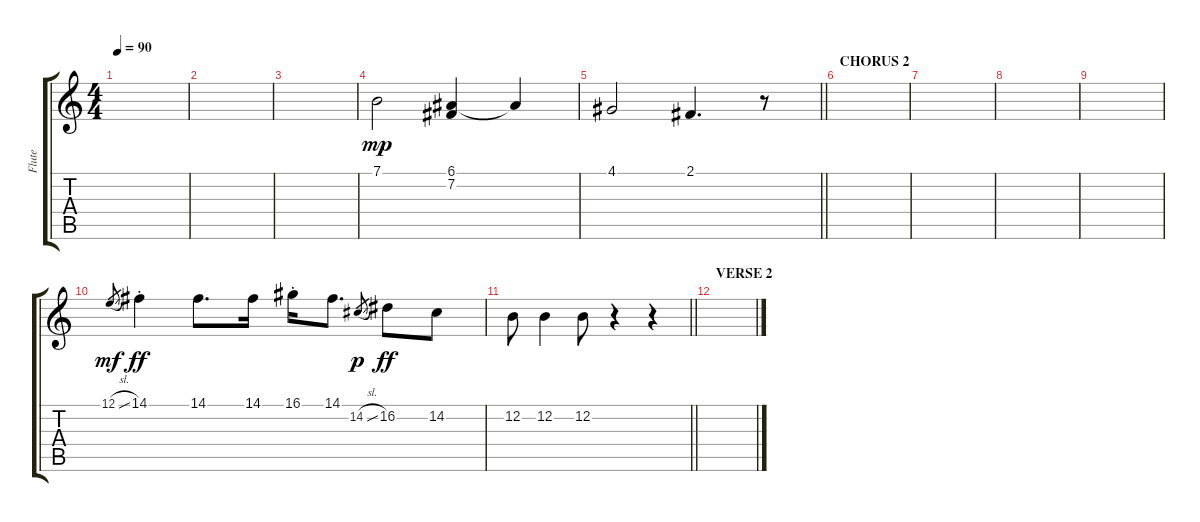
\track ("Flute" "Flute") {instrument recorder}
\staff {score tabs}
\tuning (E4 B3 G3 D3 A2 E2) {hide}
\ts (4 4)
\tempo 90
\clef g2
\ks c
|
|
|
7.1.2{dy mp} (6.1 7.2).4 6.1{t}.4 |
\barLineRight lightlight
4.1.2 2.1.4{d} r.8 |
\section ("" "CHORUS 2")
|
|
|
|
12.1{sl}.8{gr dy mf} 14.1{st}.4{dy ff} 14.1.8{d} 14.1.16 16.1{st}.16 14.1.8{d} 14.2{sl}.8{gr dy p} 16.2.8{dy ff} 14.2.8 |
\barLineRight lightlight
12.2.8 12.2.4 12.2.8 r.4 r.4 |
\section ("" "VERSE 2")
